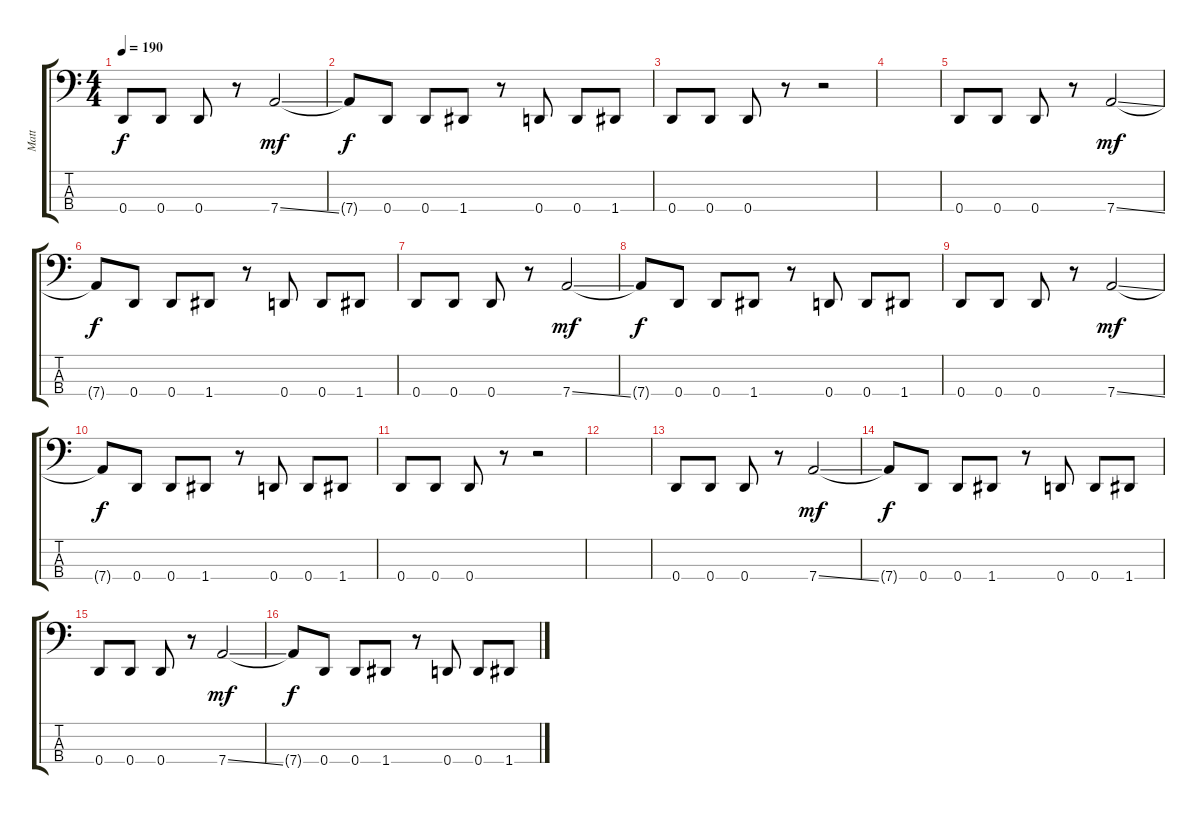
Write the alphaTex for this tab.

\track ("Matt" "Matt") {instrument electricbasspick}
\staff {score tabs}
\tuning (G2 D2 A1 D1) {hide}
\ts (4 4)
\tempo 190
\clef f4
\ks c
0.4.8{dy f} 0.4.8 0.4.8 r.8 7.4{ss}.2{dy mf} |
7.4{t}.8{dy f} 0.4.8 0.4.8 1.4.8 r.8 0.4.8 0.4.8 1.4.8 |
0.4.8 0.4.8 0.4.8 r.8 r.2 |
|
0.4.8 0.4.8 0.4.8 r.8 7.4{ss}.2{dy mf} |
7.4{t}.8{dy f} 0.4.8 0.4.8 1.4.8 r.8 0.4.8 0.4.8 1.4.8 |
0.4.8 0.4.8 0.4.8 r.8 7.4{ss}.2{dy mf} |
7.4{t}.8{dy f} 0.4.8 0.4.8 1.4.8 r.8 0.4.8 0.4.8 1.4.8 |
0.4.8 0.4.8 0.4.8 r.8 7.4{ss}.2{dy mf} |
7.4{t}.8{dy f} 0.4.8 0.4.8 1.4.8 r.8 0.4.8 0.4.8 1.4.8 |
0.4.8 0.4.8 0.4.8 r.8 r.2 |
|
0.4.8 0.4.8 0.4.8 r.8 7.4{ss}.2{dy mf} |
7.4{t}.8{dy f} 0.4.8 0.4.8 1.4.8 r.8 0.4.8 0.4.8 1.4.8 |
0.4.8 0.4.8 0.4.8 r.8 7.4{ss}.2{dy mf} |
7.4{t}.8{dy f} 0.4.8 0.4.8 1.4.8 r.8 0.4.8 0.4.8 1.4.8
